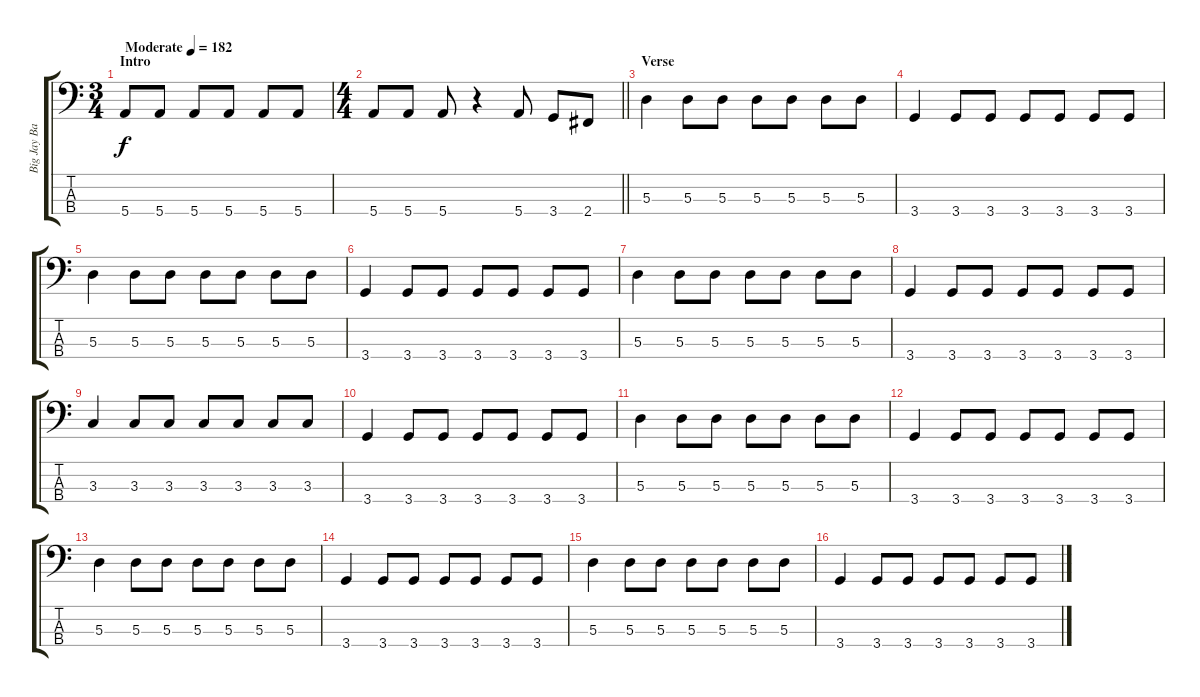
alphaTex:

\track ("Big Jay Bastard" "Big Jay Ba") {instrument electricbasspick}
\staff {score tabs}
\tuning (G2 D2 A1 E1) {hide}
\ts (3 4)
\section ("" "Intro")
\tempo (182 "Moderate")
\clef f4
\ks c
5.4.8{dy f instrument electricbasspick} 5.4.8 5.4.8 5.4.8 5.4.8 5.4.8 |
\ts (4 4)
\barLineRight lightlight
5.4.8 5.4.8 5.4.8 r.4 5.4.8 3.4.8 2.4.8 |
\section ("" "Verse")
5.3.4 5.3.8 5.3.8 5.3.8 5.3.8 5.3.8 5.3.8 |
3.4.4 3.4.8 3.4.8 3.4.8 3.4.8 3.4.8 3.4.8 |
5.3.4 5.3.8 5.3.8 5.3.8 5.3.8 5.3.8 5.3.8 |
3.4.4 3.4.8 3.4.8 3.4.8 3.4.8 3.4.8 3.4.8 |
5.3.4 5.3.8 5.3.8 5.3.8 5.3.8 5.3.8 5.3.8 |
3.4.4 3.4.8 3.4.8 3.4.8 3.4.8 3.4.8 3.4.8 |
3.3.4 3.3.8 3.3.8 3.3.8 3.3.8 3.3.8 3.3.8 |
3.4.4 3.4.8 3.4.8 3.4.8 3.4.8 3.4.8 3.4.8 |
5.3.4 5.3.8 5.3.8 5.3.8 5.3.8 5.3.8 5.3.8 |
3.4.4 3.4.8 3.4.8 3.4.8 3.4.8 3.4.8 3.4.8 |
5.3.4 5.3.8 5.3.8 5.3.8 5.3.8 5.3.8 5.3.8 |
3.4.4 3.4.8 3.4.8 3.4.8 3.4.8 3.4.8 3.4.8 |
5.3.4 5.3.8 5.3.8 5.3.8 5.3.8 5.3.8 5.3.8 |
3.4.4 3.4.8 3.4.8 3.4.8 3.4.8 3.4.8 3.4.8
